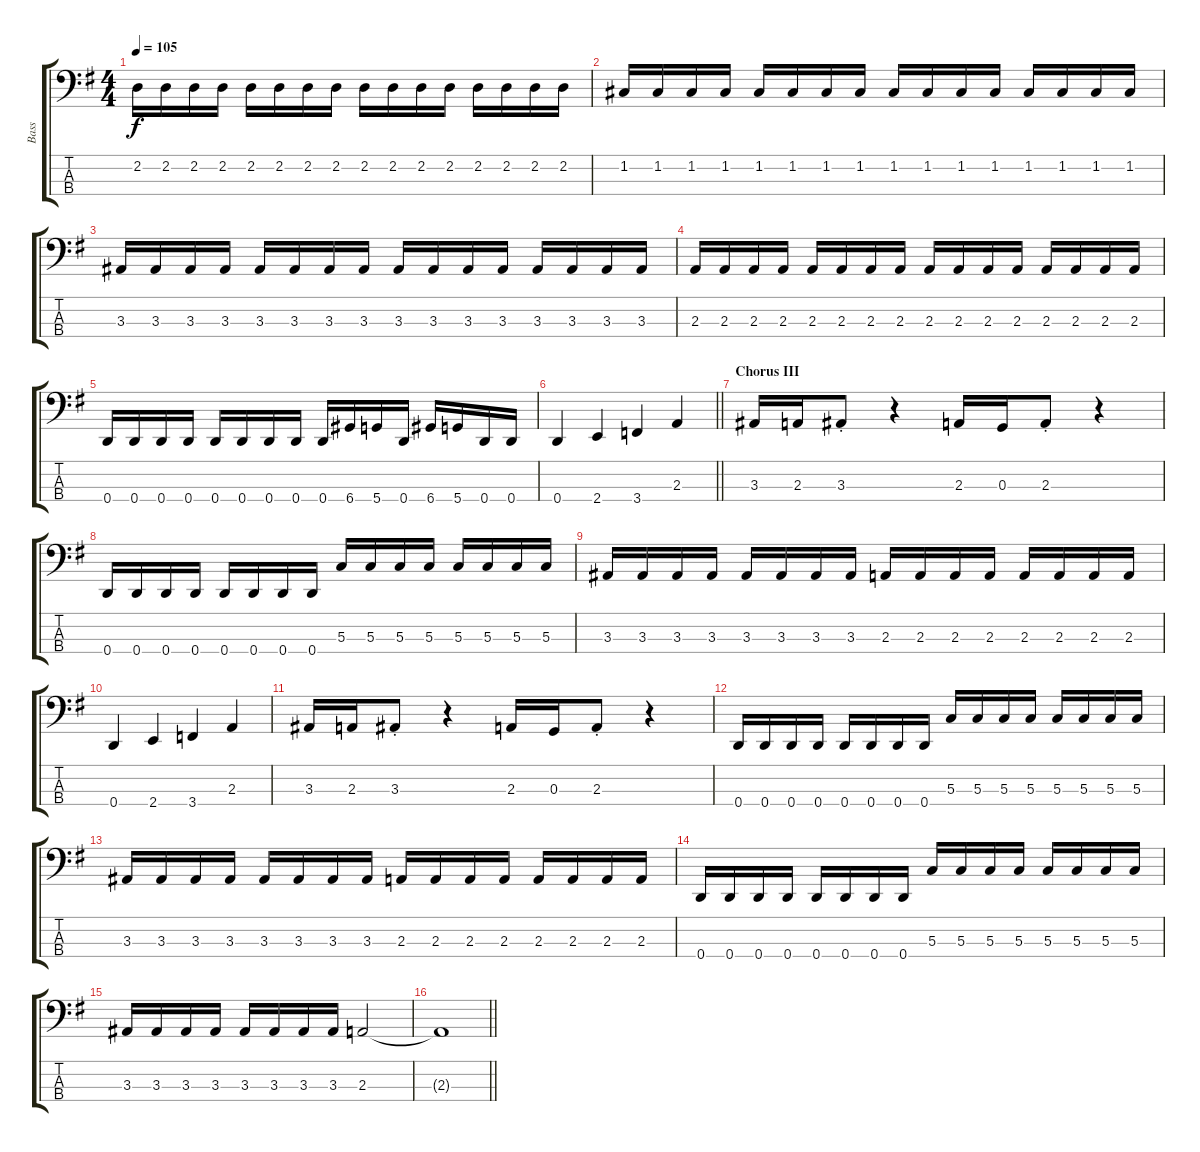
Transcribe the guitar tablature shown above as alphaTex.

\track ("Bass" "Bass") {instrument electricbassfinger}
\staff {score tabs}
\tuning (F2 C2 G1 D1) {hide}
\ts (4 4)
\tempo 105
\clef f4
\ks eminor
2.2.16{dy f} 2.2.16 2.2.16 2.2.16 2.2.16 2.2.16 2.2.16 2.2.16 2.2.16 2.2.16 2.2.16 2.2.16 2.2.16 2.2.16 2.2.16 2.2.16 |
1.2.16 1.2.16 1.2.16 1.2.16 1.2.16 1.2.16 1.2.16 1.2.16 1.2.16 1.2.16 1.2.16 1.2.16 1.2.16 1.2.16 1.2.16 1.2.16 |
3.3.16 3.3.16 3.3.16 3.3.16 3.3.16 3.3.16 3.3.16 3.3.16 3.3.16 3.3.16 3.3.16 3.3.16 3.3.16 3.3.16 3.3.16 3.3.16 |
2.3.16 2.3.16 2.3.16 2.3.16 2.3.16 2.3.16 2.3.16 2.3.16 2.3.16 2.3.16 2.3.16 2.3.16 2.3.16 2.3.16 2.3.16 2.3.16 |
0.4.16 0.4.16 0.4.16 0.4.16 0.4.16 0.4.16 0.4.16 0.4.16 0.4.16 6.4.16 5.4.16 0.4.16 6.4.16 5.4.16 0.4.16 0.4.16 |
\barLineRight lightlight
0.4.4 2.4.4 3.4.4 2.3.4 |
\section ("" "Chorus III")
3.3.16 2.3.16 3.3{st}.8 r.4 2.3.16 0.3.16 2.3{st}.8 r.4 |
0.4.16 0.4.16 0.4.16 0.4.16 0.4.16 0.4.16 0.4.16 0.4.16 5.3.16 5.3.16 5.3.16 5.3.16 5.3.16 5.3.16 5.3.16 5.3.16 |
3.3.16 3.3.16 3.3.16 3.3.16 3.3.16 3.3.16 3.3.16 3.3.16 2.3.16 2.3.16 2.3.16 2.3.16 2.3.16 2.3.16 2.3.16 2.3.16 |
0.4.4 2.4.4 3.4.4 2.3.4 |
3.3.16 2.3.16 3.3{st}.8 r.4 2.3.16 0.3.16 2.3{st}.8 r.4 |
0.4.16 0.4.16 0.4.16 0.4.16 0.4.16 0.4.16 0.4.16 0.4.16 5.3.16 5.3.16 5.3.16 5.3.16 5.3.16 5.3.16 5.3.16 5.3.16 |
3.3.16 3.3.16 3.3.16 3.3.16 3.3.16 3.3.16 3.3.16 3.3.16 2.3.16 2.3.16 2.3.16 2.3.16 2.3.16 2.3.16 2.3.16 2.3.16 |
0.4.16 0.4.16 0.4.16 0.4.16 0.4.16 0.4.16 0.4.16 0.4.16 5.3.16 5.3.16 5.3.16 5.3.16 5.3.16 5.3.16 5.3.16 5.3.16 |
3.3.16 3.3.16 3.3.16 3.3.16 3.3.16 3.3.16 3.3.16 3.3.16 2.3.2 |
\barLineRight lightlight
2.3{t}.1
